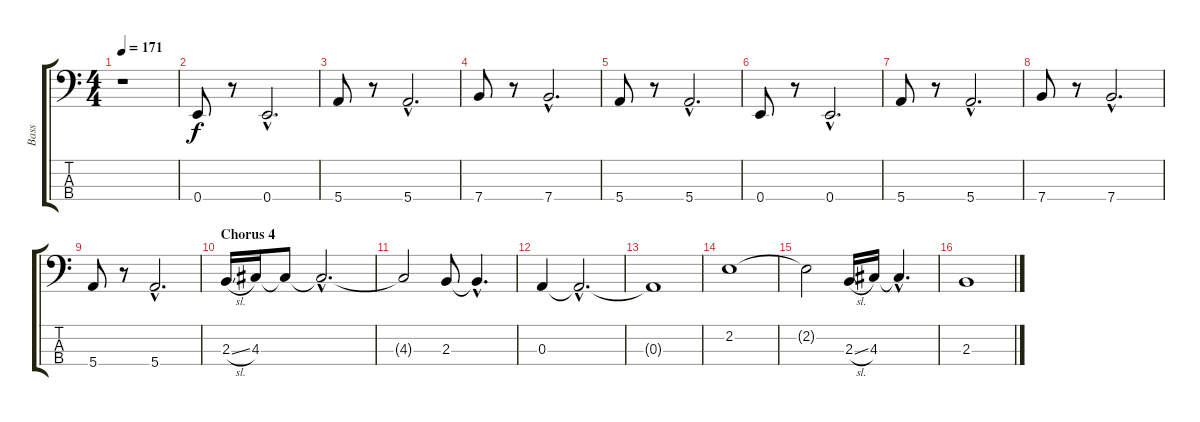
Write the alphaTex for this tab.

\track ("Bass" "Bass") {instrument electricbasspick}
\staff {score tabs}
\tuning (G2 D2 A1 E1) {hide}
\ts (4 4)
\tempo 171
\clef f4
\ks c
r.1{dy f} |
0.4.8 r.8 0.4{hac}.2{d} |
5.4.8 r.8 5.4{hac}.2{d} |
7.4.8 r.8 7.4{hac}.2{d} |
5.4.8 r.8 5.4{hac}.2{d} |
0.4.8 r.8 0.4{hac}.2{d} |
5.4.8 r.8 5.4{hac}.2{d} |
7.4.8 r.8 7.4{hac}.2{d} |
5.4.8 r.8 5.4{hac}.2{d} |
\section ("" "Chorus 4")
2.3{sl}.16 4.3.16 4.3{t}.8 4.3{hac t}.2{d} |
4.3{t}.2 2.3.8 2.3{hac t}.4{d} |
0.3.4 0.3{hac t}.2{d} |
0.3{t}.1 |
2.2.1 |
2.2{t}.2 2.3{sl}.16 4.3.16 4.3{hac t}.4{d} |
2.3.1
